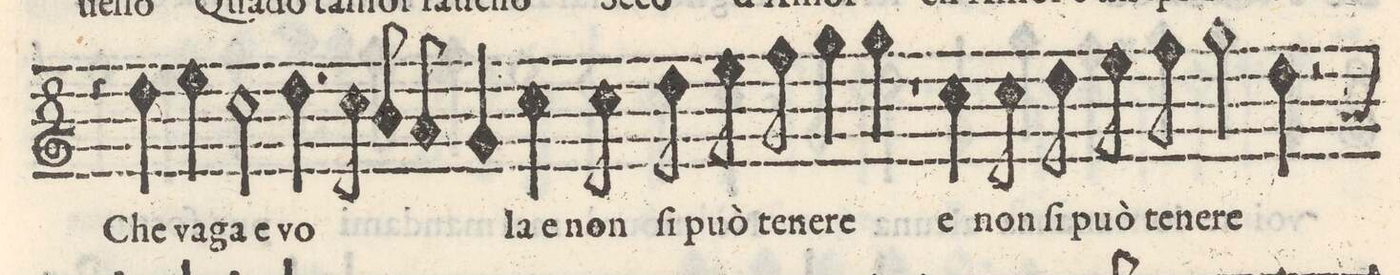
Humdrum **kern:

**kern	**text
*I"CANTO	*
*clefG2	*
*k[]	*
*met(C)	*
*M2/1	*
4r	.
4dd\	Che
=9-	=9-
4ee\	va-
2cc\	-ga e
4.dd\	vo-
8cc\	.
8b/	.
8a/	.
4g/	.
4cc\	-la e
=10-	=10-
8cc\	non
8dd\	fi
8ee\	può
8ff\	te-
4gg\	-ne-
4gg\	-re
1r	.
=11-	=11-
4cc\	e
8cc\	non
8dd\	fi
8ee\	può
8ff\	te-
2gg\	-ne-
4dd\	-re
2r	.
*custos:a	*
=12-	=12-
*-	*-
